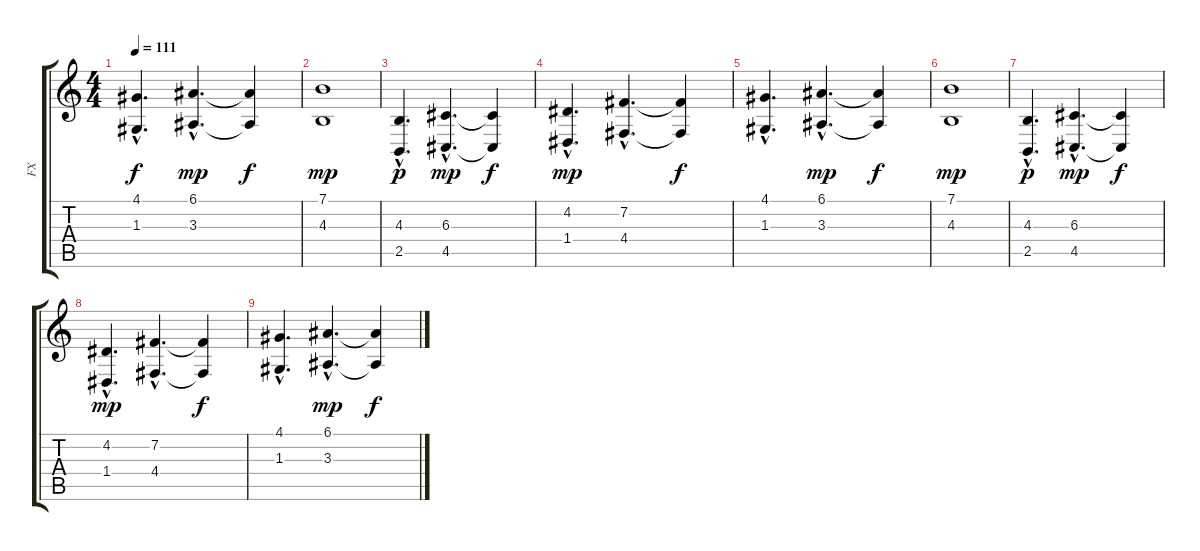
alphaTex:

\track ("FX" "FX") {instrument pad1newage}
\staff {score tabs}
\tuning (E4 B3 G3 D3 A2 E2) {hide}
\ts (4 4)
\tempo 111
\clef g2
\ks c
(4.1{hac} 1.3{hac}).4{d dy f volume 5} (6.1{hac} 3.3{hac}).4{d dy mp} (6.1{t} 3.3{t}).4{dy f} |
(7.1 4.3).1{dy mp} |
(4.3{hac} 2.5{hac}).4{d dy p} (6.3{hac} 4.5{hac}).4{d dy mp} (6.3{t} 4.5{t}).4{dy f} |
(4.2{hac} 1.4{hac}).4{d dy mp volume 3} (7.2{hac} 4.4{hac}).4{d} (7.2{t} 4.4{t}).4{dy f} |
(4.1{hac} 1.3{hac}).4{d} (6.1{hac} 3.3{hac}).4{d dy mp} (6.1{t} 3.3{t}).4{dy f} |
(7.1 4.3).1{dy mp} |
(4.3{hac} 2.5{hac}).4{d dy p volume 0} (6.3{hac} 4.5{hac}).4{d dy mp} (6.3{t} 4.5{t}).4{dy f} |
(4.2{hac} 1.4{hac}).4{d dy mp} (7.2{hac} 4.4{hac}).4{d} (7.2{t} 4.4{t}).4{dy f} |
(4.1{hac} 1.3{hac}).4{d} (6.1{hac} 3.3{hac}).4{d dy mp} (6.1{t} 3.3{t}).4{dy f}
